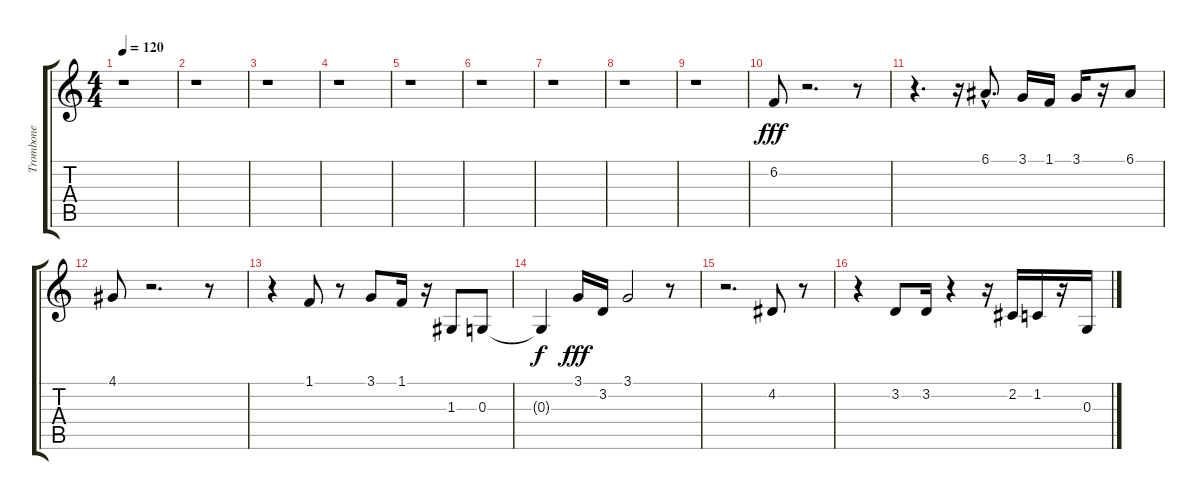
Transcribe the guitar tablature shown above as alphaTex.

\track ("Trombone" "Trombone") {instrument trombone}
\staff {score tabs}
\tuning (E4 B3 G3 D3 A2 E2) {hide}
\ts (4 4)
\tempo 120
\clef g2
\ks c
r.1{dy fff instrument trombone} |
r.1 |
r.1 |
r.1 |
r.1 |
r.1 |
r.1 |
r.1 |
r.1 |
6.2.8 r.2{d} r.8 |
r.4{d} r.16 6.1{hac}.8{d} 3.1.16 1.1.16 3.1.16 r.16 6.1.8 |
4.1.8 r.2{d} r.8 |
r.4 1.1.8 r.8 3.1.8 1.1.16 r.16 1.3.8 0.3.8 |
0.3{t}.4{dy f} 3.1.16{dy fff} 3.2.16 3.1.2 r.8 |
r.2{d} 4.2.8 r.8 |
r.4 3.2.8 3.2.16 r.4 r.16 2.2.16 1.2.16 r.16 0.3.16
